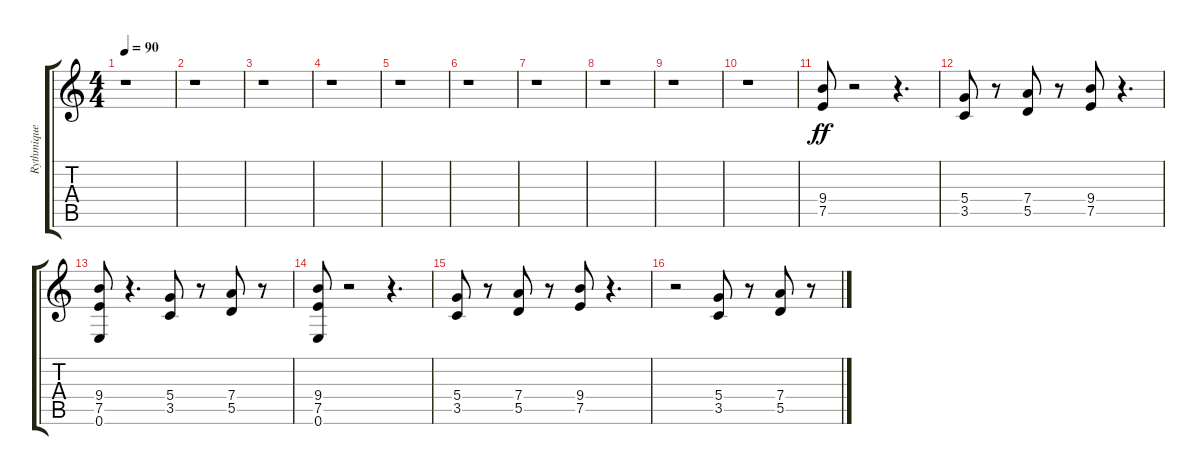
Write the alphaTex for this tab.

\track ("Rythmique Guitar" "Rythmique ") {instrument distortionguitar}
\staff {score tabs}
\tuning (E4 B3 G3 D3 A2 E2) {hide}
\ts (4 4)
\tempo 90
\clef g2
\ks c
r.1{dy ff instrument distortionguitar} |
r.1 |
r.1 |
r.1 |
r.1 |
r.1 |
r.1 |
r.1 |
r.1 |
r.1 |
(9.4 7.5).8 r.2 r.4{d} |
(5.4 3.5).8 r.8 (7.4 5.5).8 r.8 (9.4 7.5).8 r.4{d} |
(9.4 7.5 0.6).8 r.4{d} (5.4 3.5).8 r.8 (7.4 5.5).8 r.8 |
(9.4 7.5 0.6).8 r.2 r.4{d} |
(5.4 3.5).8 r.8 (7.4 5.5).8 r.8 (9.4 7.5).8 r.4{d} |
r.2 (5.4 3.5).8 r.8 (7.4 5.5).8 r.8
